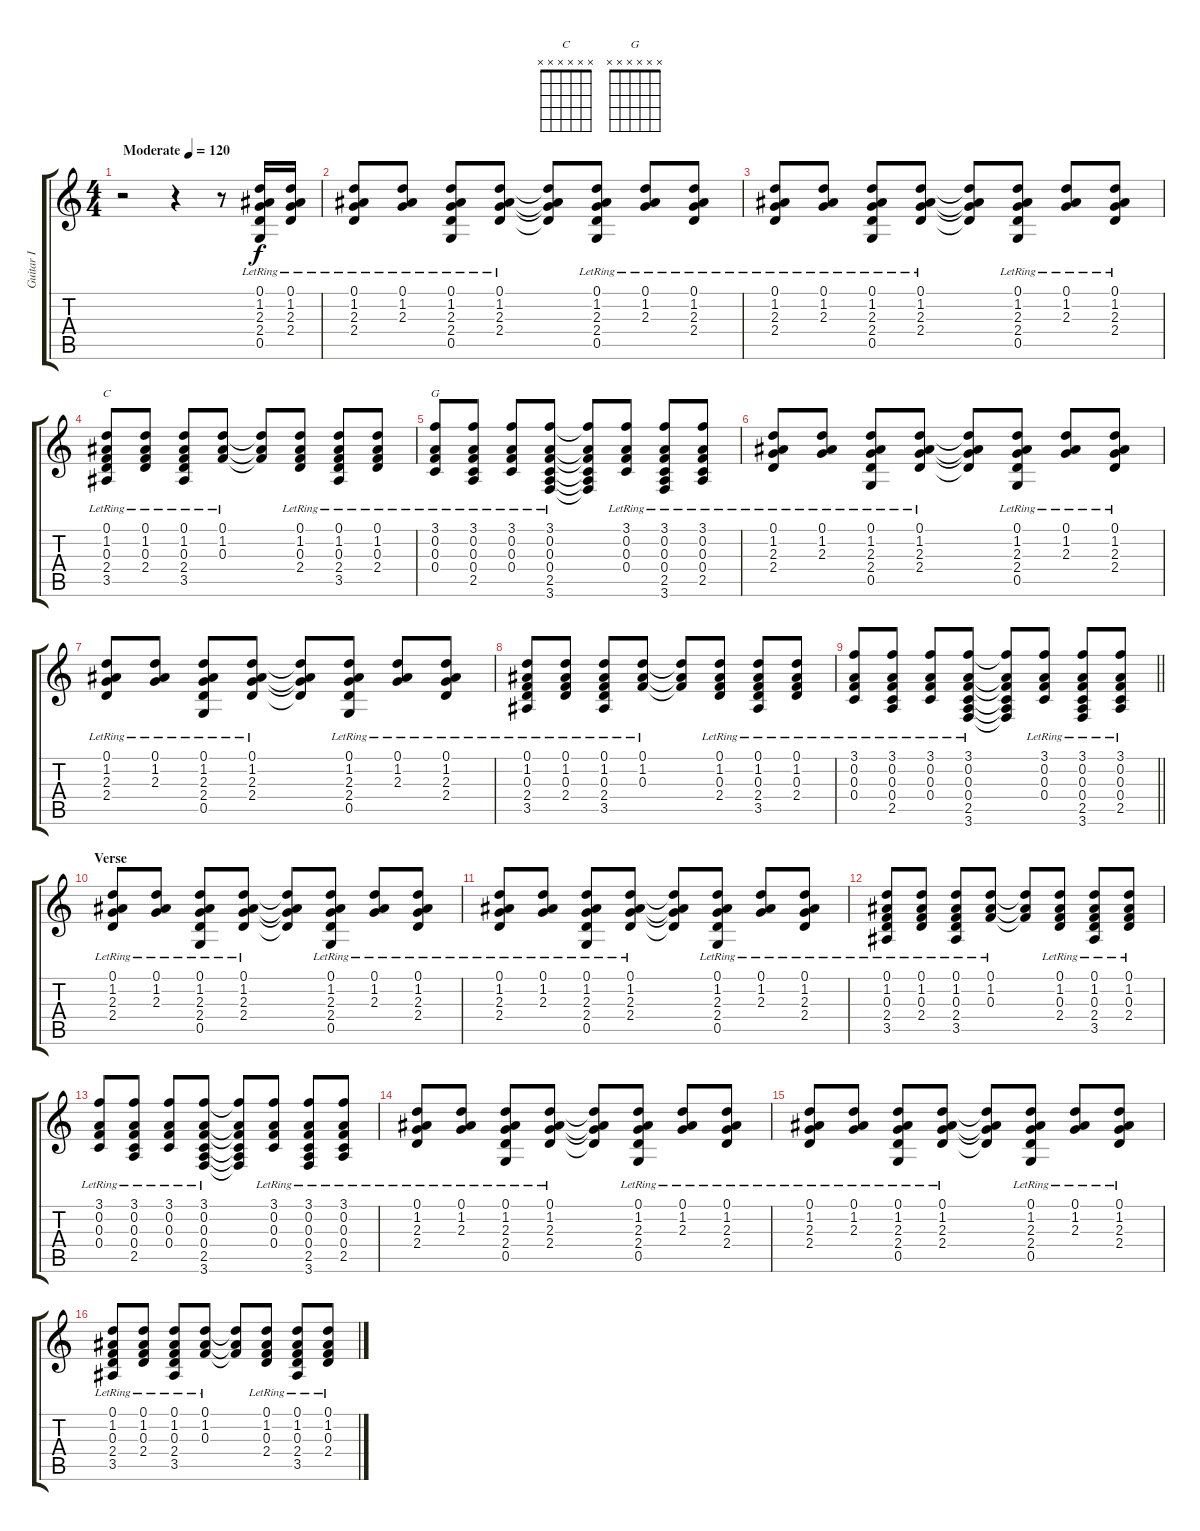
\track ("Guitar I" "Guitar I") {instrument acousticguitarsteel}
\staff {score tabs}
\tuning (D4 A3 F3 C3 G2 D2) {hide}
\chord ("C" x x x x x x)
\chord ("G" x x x x x x)
\ts (4 4)
\tempo (120 "Moderate")
\clef g2
\ks c
r.2{dy f instrument acousticguitarsteel} r.4 r.8 (0.1{lr} 1.2{lr} 2.3{lr} 2.4{lr} 0.5{lr}).16 (0.1{lr} 1.2{lr} 2.3{lr} 2.4{lr}).16 |
(0.1{lr} 1.2{lr} 2.3{lr} 2.4{lr}).8 (0.1{lr} 1.2{lr} 2.3{lr}).8 (0.1{lr} 1.2{lr} 2.3{lr} 2.4{lr} 0.5{lr}).8 (0.1{lr} 1.2{lr} 2.3{lr} 2.4{lr}).8 (0.1{t} 1.2{t} 2.3{t} 2.4{t}).8 (0.1{lr} 1.2{lr} 2.3{lr} 2.4{lr} 0.5{lr}).8 (0.1{lr} 1.2{lr} 2.3{lr}).8 (0.1{lr} 1.2{lr} 2.3{lr} 2.4{lr}).8 |
(0.1{lr} 1.2{lr} 2.3{lr} 2.4{lr}).8 (0.1{lr} 1.2{lr} 2.3{lr}).8 (0.1{lr} 1.2{lr} 2.3{lr} 2.4{lr} 0.5{lr}).8 (0.1{lr} 1.2{lr} 2.3{lr} 2.4{lr}).8 (0.1{t} 1.2{t} 2.3{t} 2.4{t}).8 (0.1{lr} 1.2{lr} 2.3{lr} 2.4{lr} 0.5{lr}).8 (0.1{lr} 1.2{lr} 2.3{lr}).8 (0.1{lr} 1.2{lr} 2.3{lr} 2.4{lr}).8 |
(0.1{lr} 1.2{lr} 0.3{lr} 2.4{lr} 3.5{lr}).8{ch "C"} (0.1{lr} 1.2{lr} 0.3{lr} 2.4{lr}).8 (0.1{lr} 1.2{lr} 0.3{lr} 2.4{lr} 3.5{lr}).8 (0.1{lr} 1.2{lr} 0.3{lr}).8 (0.1{t} 1.2{t} 0.3{t}).8 (0.1{lr} 1.2{lr} 0.3{lr} 2.4{lr}).8 (0.1{lr} 1.2{lr} 0.3{lr} 2.4{lr} 3.5{lr}).8 (0.1{lr} 1.2{lr} 0.3{lr} 2.4{lr}).8 |
(3.1{lr} 0.2{lr} 0.3{lr} 0.4{lr}).8{ch "G"} (3.1{lr} 0.2{lr} 0.3{lr} 0.4{lr} 2.5{lr}).8 (3.1{lr} 0.2{lr} 0.3{lr} 0.4{lr}).8 (3.1{lr} 0.2{lr} 0.3{lr} 0.4{lr} 2.5{lr} 3.6{lr}).8 (3.1{t} 0.2{t} 0.3{t} 0.4{t} 2.5{t} 3.6{t}).8 (3.1{lr} 0.2{lr} 0.3{lr} 0.4{lr}).8 (3.1{lr} 0.2{lr} 0.3{lr} 0.4{lr} 2.5{lr} 3.6{lr}).8 (3.1{lr} 0.2{lr} 0.3{lr} 0.4{lr} 2.5{lr}).8 |
(0.1{lr} 1.2{lr} 2.3{lr} 2.4{lr}).8 (0.1{lr} 1.2{lr} 2.3{lr}).8 (0.1{lr} 1.2{lr} 2.3{lr} 2.4{lr} 0.5{lr}).8 (0.1{lr} 1.2{lr} 2.3{lr} 2.4{lr}).8 (0.1{t} 1.2{t} 2.3{t} 2.4{t}).8 (0.1{lr} 1.2{lr} 2.3{lr} 2.4{lr} 0.5{lr}).8 (0.1{lr} 1.2{lr} 2.3{lr}).8 (0.1{lr} 1.2{lr} 2.3{lr} 2.4{lr}).8 |
(0.1{lr} 1.2{lr} 2.3{lr} 2.4{lr}).8 (0.1{lr} 1.2{lr} 2.3{lr}).8 (0.1{lr} 1.2{lr} 2.3{lr} 2.4{lr} 0.5{lr}).8 (0.1{lr} 1.2{lr} 2.3{lr} 2.4{lr}).8 (0.1{t} 1.2{t} 2.3{t} 2.4{t}).8 (0.1{lr} 1.2{lr} 2.3{lr} 2.4{lr} 0.5{lr}).8 (0.1{lr} 1.2{lr} 2.3{lr}).8 (0.1{lr} 1.2{lr} 2.3{lr} 2.4{lr}).8 |
(0.1{lr} 1.2{lr} 0.3{lr} 2.4{lr} 3.5{lr}).8 (0.1{lr} 1.2{lr} 0.3{lr} 2.4{lr}).8 (0.1{lr} 1.2{lr} 0.3{lr} 2.4{lr} 3.5{lr}).8 (0.1{lr} 1.2{lr} 0.3{lr}).8 (0.1{t} 1.2{t} 0.3{t}).8 (0.1{lr} 1.2{lr} 0.3{lr} 2.4{lr}).8 (0.1{lr} 1.2{lr} 0.3{lr} 2.4{lr} 3.5{lr}).8 (0.1{lr} 1.2{lr} 0.3{lr} 2.4{lr}).8 |
\barLineRight lightlight
(3.1{lr} 0.2{lr} 0.3{lr} 0.4{lr}).8 (3.1{lr} 0.2{lr} 0.3{lr} 0.4{lr} 2.5{lr}).8 (3.1{lr} 0.2{lr} 0.3{lr} 0.4{lr}).8 (3.1{lr} 0.2{lr} 0.3{lr} 0.4{lr} 2.5{lr} 3.6{lr}).8 (3.1{t} 0.2{t} 0.3{t} 0.4{t} 2.5{t} 3.6{t}).8 (3.1{lr} 0.2{lr} 0.3{lr} 0.4{lr}).8 (3.1{lr} 0.2{lr} 0.3{lr} 0.4{lr} 2.5{lr} 3.6{lr}).8 (3.1{lr} 0.2{lr} 0.3{lr} 0.4{lr} 2.5{lr}).8 |
\section ("" "Verse")
(0.1{lr} 1.2{lr} 2.3{lr} 2.4{lr}).8 (0.1{lr} 1.2{lr} 2.3{lr}).8 (0.1{lr} 1.2{lr} 2.3{lr} 2.4{lr} 0.5{lr}).8 (0.1{lr} 1.2{lr} 2.3{lr} 2.4{lr}).8 (0.1{t} 1.2{t} 2.3{t} 2.4{t}).8 (0.1{lr} 1.2{lr} 2.3{lr} 2.4{lr} 0.5{lr}).8 (0.1{lr} 1.2{lr} 2.3{lr}).8 (0.1{lr} 1.2{lr} 2.3{lr} 2.4{lr}).8 |
(0.1{lr} 1.2{lr} 2.3{lr} 2.4{lr}).8 (0.1{lr} 1.2{lr} 2.3{lr}).8 (0.1{lr} 1.2{lr} 2.3{lr} 2.4{lr} 0.5{lr}).8 (0.1{lr} 1.2{lr} 2.3{lr} 2.4{lr}).8 (0.1{t} 1.2{t} 2.3{t} 2.4{t}).8 (0.1{lr} 1.2{lr} 2.3{lr} 2.4{lr} 0.5{lr}).8 (0.1{lr} 1.2{lr} 2.3{lr}).8 (0.1{lr} 1.2{lr} 2.3{lr} 2.4{lr}).8 |
(0.1{lr} 1.2{lr} 0.3{lr} 2.4{lr} 3.5{lr}).8 (0.1{lr} 1.2{lr} 0.3{lr} 2.4{lr}).8 (0.1{lr} 1.2{lr} 0.3{lr} 2.4{lr} 3.5{lr}).8 (0.1{lr} 1.2{lr} 0.3{lr}).8 (0.1{t} 1.2{t} 0.3{t}).8 (0.1{lr} 1.2{lr} 0.3{lr} 2.4{lr}).8 (0.1{lr} 1.2{lr} 0.3{lr} 2.4{lr} 3.5{lr}).8 (0.1{lr} 1.2{lr} 0.3{lr} 2.4{lr}).8 |
(3.1{lr} 0.2{lr} 0.3{lr} 0.4{lr}).8 (3.1{lr} 0.2{lr} 0.3{lr} 0.4{lr} 2.5{lr}).8 (3.1{lr} 0.2{lr} 0.3{lr} 0.4{lr}).8 (3.1{lr} 0.2{lr} 0.3{lr} 0.4{lr} 2.5{lr} 3.6{lr}).8 (3.1{t} 0.2{t} 0.3{t} 0.4{t} 2.5{t} 3.6{t}).8 (3.1{lr} 0.2{lr} 0.3{lr} 0.4{lr}).8 (3.1{lr} 0.2{lr} 0.3{lr} 0.4{lr} 2.5{lr} 3.6{lr}).8 (3.1{lr} 0.2{lr} 0.3{lr} 0.4{lr} 2.5{lr}).8 |
(0.1{lr} 1.2{lr} 2.3{lr} 2.4{lr}).8 (0.1{lr} 1.2{lr} 2.3{lr}).8 (0.1{lr} 1.2{lr} 2.3{lr} 2.4{lr} 0.5{lr}).8 (0.1{lr} 1.2{lr} 2.3{lr} 2.4{lr}).8 (0.1{t} 1.2{t} 2.3{t} 2.4{t}).8 (0.1{lr} 1.2{lr} 2.3{lr} 2.4{lr} 0.5{lr}).8 (0.1{lr} 1.2{lr} 2.3{lr}).8 (0.1{lr} 1.2{lr} 2.3{lr} 2.4{lr}).8 |
(0.1{lr} 1.2{lr} 2.3{lr} 2.4{lr}).8 (0.1{lr} 1.2{lr} 2.3{lr}).8 (0.1{lr} 1.2{lr} 2.3{lr} 2.4{lr} 0.5{lr}).8 (0.1{lr} 1.2{lr} 2.3{lr} 2.4{lr}).8 (0.1{t} 1.2{t} 2.3{t} 2.4{t}).8 (0.1{lr} 1.2{lr} 2.3{lr} 2.4{lr} 0.5{lr}).8 (0.1{lr} 1.2{lr} 2.3{lr}).8 (0.1{lr} 1.2{lr} 2.3{lr} 2.4{lr}).8 |
(0.1{lr} 1.2{lr} 0.3{lr} 2.4{lr} 3.5{lr}).8 (0.1{lr} 1.2{lr} 0.3{lr} 2.4{lr}).8 (0.1{lr} 1.2{lr} 0.3{lr} 2.4{lr} 3.5{lr}).8 (0.1{lr} 1.2{lr} 0.3{lr}).8 (0.1{t} 1.2{t} 0.3{t}).8 (0.1{lr} 1.2{lr} 0.3{lr} 2.4{lr}).8 (0.1{lr} 1.2{lr} 0.3{lr} 2.4{lr} 3.5{lr}).8 (0.1{lr} 1.2{lr} 0.3{lr} 2.4{lr}).8
